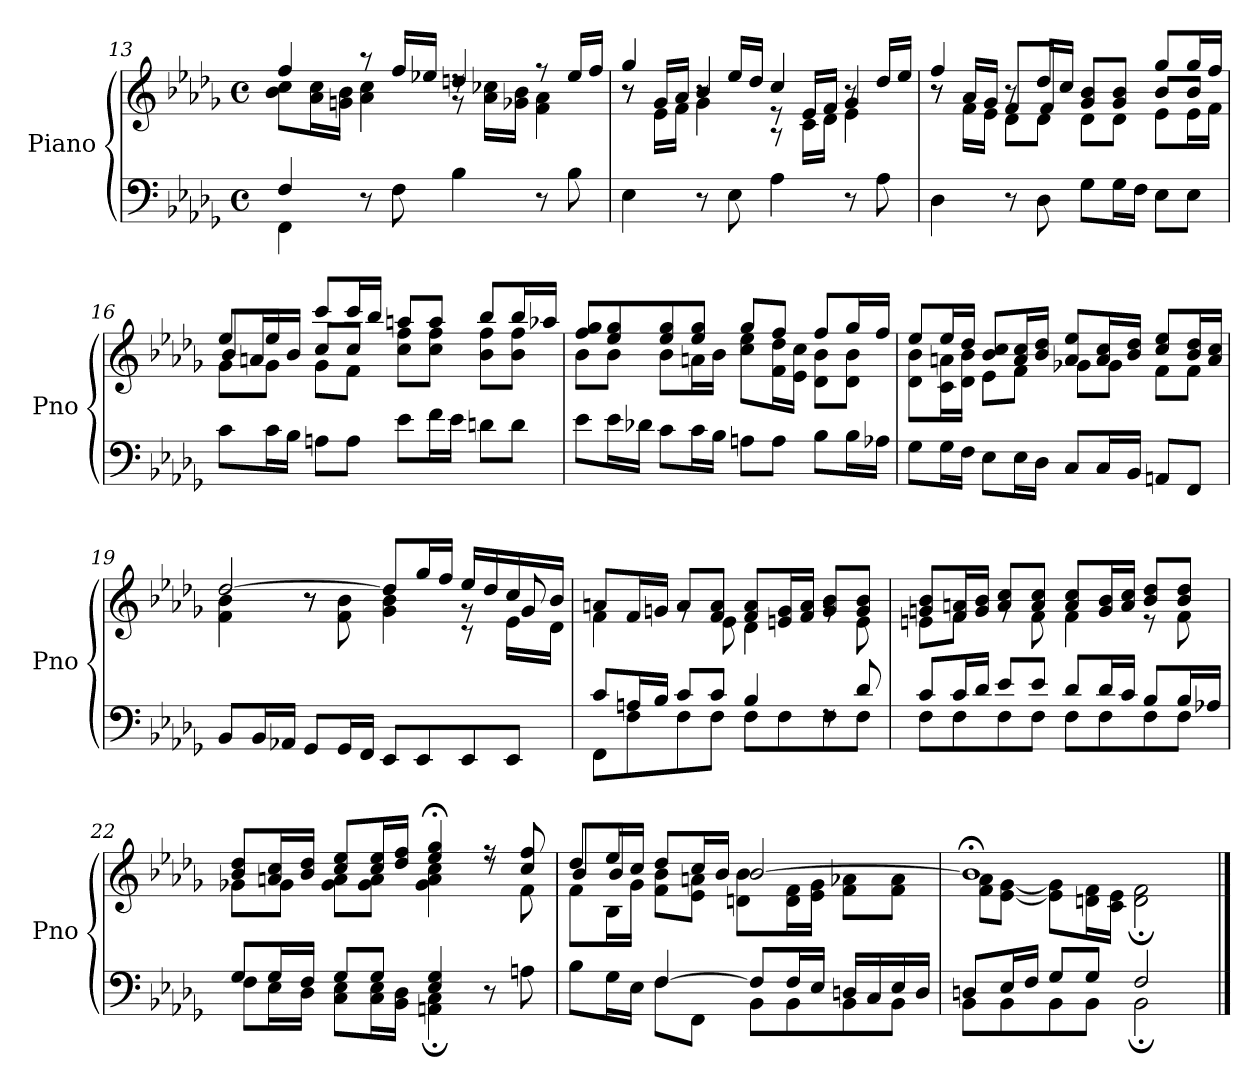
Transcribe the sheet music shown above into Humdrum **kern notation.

**kern	**kern
*part1	*part1
*staff2	*staff1
*I"Piano	*
*I'Pno	*
!!LO:PB:g=z
*clefF4	*clefG2
*k[b-e-a-d-g-]	*k[b-e-a-d-g-]
*M4/4	*M4/4
*met(c)	*met(c)
=13	=13
*^	*^
*	*	*	*^
4F/	4FF\	4ff/	8b-\ 8cc\L	2ryy
.	.	.	16a-\ 16cc\L	.
.	.	.	16gn\ 16b-\JJ	.
8r	2.ryy	8r	4a-\ 4cc\	.
8F\	.	16ff/LL	.	.
.	.	16ee-X/JJ	.	.
4B-\	.	4ddn/	8rdd	8rg
.	.	.	16a-\ 16cc-X\LL	4.ryy
.	.	.	16g-X\ 16b-\JJ	.
8r	.	8r	4f\ 4a-\	.
8B-\	.	16ee-/LL	.	.
.	.	16ff/JJ	.	.
*v	*v	*	*	*
=14	=14	=14	=14
4E-\	4gg-/	8r	8r
.	.	16e-\LL	16g-/LL
.	.	16f\JJ	16a-/JJ
8r	8r	4g-\	4b-/
8E-\	16ee-/LL	.	.
.	16dd-/JJ	.	.
4A-\	4cc/	8re	8rA
.	.	16c\LL	16e-/LL
.	.	16d-\JJ	16f/JJ
8r	8r	4e-\	4g-/
8A-\	16dd-/LL	.	.
.	16ee-/JJ	.	.
!!LO:LB:g=z	!!	!!
=15	=15	=15	=15
4D-\	4ff/	8r	8r
.	.	16f\LL	16a-/LL
.	.	16e-\JJ	16g-/JJ
8r	8r	8d-\L	8f/L
8D-\	16dd-/LL	8d-\J	8f/J
.	16cc/JJ	.	.
8G-\L	8g-/ 8b-/L	8d-\L	4ryy
16G-\L	8g-/ 8b-/J	8d-\J	.
16F\JJ	.	.	.
8E-\L	8gg-/L	8e-\L	8b-/L
8E-\J	16gg-/L	16e-\L	8b-/J
.	16ff/JJ	16f\JJ	.
=16	=16	=16	=16
8c\L	8ee-/L	8g-\L	8b-/L
16c\L	8ee-/J	8g-\J	16an/L
16B-\JJ	.	.	16b-/JJ
8An\L	8ccc/L	8g-\L	8cc/L
8A\J	16ccc/L	8f\J	8cc/J
.	16bb-/JJ	.	.
8e-\L	8aan/L	8cc\ 8ff\L	2ryy
16f\L	8aa/J	8cc\ 8ff\J	.
16e-\JJ	.	.	.
8dn\L	8bb-/L	8b-\ 8ff\L	.
8d\J	16bb-/L	8b-\ 8ff\J	.
.	16aa-X/JJ	.	.
*	*	*v	*v
!!LO:LB:g=z
=17	=17	=17
8e-\L	8ff/ 8gg-/L	8b-\L
16e-\L	8ee-/ 8gg-/	8b-\J
16d-X\JJ	.	.
8c\L	8ee-/ 8gg-/	8b-\L
16c\L	8ee-/ 8gg-/J	16an\L
16B-\JJ	.	16b-\JJ
8An\L	8gg-/L	8cc\ 8ee-\L
8A\J	8ff/J	16f\ 16dd-\L
.	.	16e-\ 16cc\JJ
8B-\L	8ff/L	8d-\ 8b-\L
16B-\L	16gg-/L	8d-\ 8b-\J
16A-X\JJ	16ff/JJ	.
=18	=18	=18
8G-\L	8ee-/L	8d-\ 8b-\L
16G-\L	16ee-/L	16c\ 16an\L
16F\JJ	16dd-/JJ	16d-\ 16b-\JJ
8E-\L	8b-/ 8cc/L	8e-\L
16E-\L	16a/ 16cc/L	8f\J
16D-\JJ	16b-/ 16dd-/JJ	.
8C/L	8a/ 8ee-/L	8g-X\L
16C/L	16a/ 16cc/L	8g-\J
16BB-/JJ	16b-/ 16dd-/JJ	.
8AAn/L	8cc/ 8ee-/L	8f\L
8FF/J	16b-/ 16dd-/L	8f\J
.	16a/ 16cc/JJ	.
!!LO:LB:g=z
=19	=19	=19
*	*	*^
8BB-/L	[2dd-/	4f\ 4b-\	4ryy
16BB-/L	.	.	.
16AA-X/JJ	.	.	.
8GG-/L	.	8r	8r
16GG-/L	.	8f\ 8b-\	4.ryy
16FF/JJ	.	.	.
8EE-/L	8dd-/L]	4g-\ 4b-\	.
8EE-/	16gg-/L	.	.
.	16ff/JJ	.	.
8EE-/	16ee-/LL	8rg	8rc
.	16dd-/	.	.
8EE-/J	16cc/	16e-\LL	8g-/
.	16b-/JJ	16d-\JJ	.
*	*	*v	*v
!!LO:LB:g=z
=20	=20	=20
*^	*	*
8c/L	8FF\L	8an/L	4f\
16An/L	8F\	16f/L	.
16B-/JJ	.	16gn/JJ	.
8c/L	8F\	8a/L	8rg
8c/J	8F\J	8f/ 8a/J	8e-\
4B-/	8F\L	8f/ 8a/L	4d-\
.	8F\	16en/ 16g/L	.
.	.	16f/ 16a/JJ	.
8rF	8F\	8g/ 8b-/L	8rg
8d-/	8F\J	8g/ 8b-/J	8e\
=21	=21	=21	=21
8c/L	8F\L	8gn/ 8b-/L	8en\L
16c/L	8F\	16f/ 16an/L	8f\J
16d-/JJ	.	16g/ 16b-/JJ	.
8e-/L	8F\	8a/ 8cc/L	8rg
8e-/J	8F\J	8a/ 8cc/J	8f\
8d-/L	8F\L	8a/ 8cc/L	4f\
16d-/L	8F\	16g/ 16b-/L	.
16c/JJ	.	16a/ 16cc/JJ	.
8B-/L	8F\	8b-/ 8dd-/L	8r
16B-/L	8F\J	8b-/ 8dd-/J	8f\
16A-X/JJ	.	.	.
!!LO:LB:g=z	!!
=22	=22	=22	=22
8G-/L	8F\L	8b-/ 8dd-/L	8g-X\L
16G-/L	16E-\L	16an/ 16cc/L	8g-\J
16F/JJ	16D-\JJ	16b-/ 16dd-/JJ	.
8G-/L	8C\ 8E-\L	8cc/ 8ee-/L	8g-\ 8a\L
8G-/J	16C\ 16E-\L	16cc/ 16ee-/L	8g-\ 8a\J
.	16BB-\ 16D-\JJ	16dd-/ 16ff/JJ	.
4E-/ 4G-/	4AAn\; 4C\;	4ee-/;< 4gg-/;<	4g-\ 4a\ 4cc\
8r	4ryy	8r	8rdd
8An\	.	8cc/ 8ff/	8f\
=23	=23	=23	=23
*	*	*	*^
8B-\L	4ryy	8dd-/L	8f\L	8b-/L
16G-\L	.	16ee-/L	16B-\L	8b-/J
16E-\JJ	.	16cc/JJ	16g-\JJ	.
[4F/	8F\L	8dd-/L	8f\ 8b-\L	2.ryy
.	8FF\J	16cc/L	8e-\ 8an\J	.
.	.	16b-/JJ	.	.
8F/L]	8BB-\L	[2b-/	8dn\ 8b-\L	.
16F/L	8BB-\	.	16d\ 16f\L	.
16E-/JJ	.	.	16e-\ 16g-\JJ	.
16Dn/LL	8BB-\	.	8f\ 8a-X\L	.
16C/	.	.	.	.
16E-/	8BB-\J	.	8f\ 8a-\J	.
16D/JJ	.	.	.	.
*	*	*	*v	*v
=24	=24	=24	=24
8Dn/L	8BB-\L	1b-;<]	8f\ 8a-\L
16E-/L	8BB-\	.	[8e-\ [8g-\J
16F/JJ	.	.	.
8G-/L	8BB-\	.	8e-\] 8g-\]L
8G-/J	8BB-\J	.	16dn\ 16f\L
.	.	.	16c\ 16e-\JJ
2F/	2BB-;\	.	2d\; 2f\;
*v	*v	*	*
*	*v	*v
==	==
*-	*-
